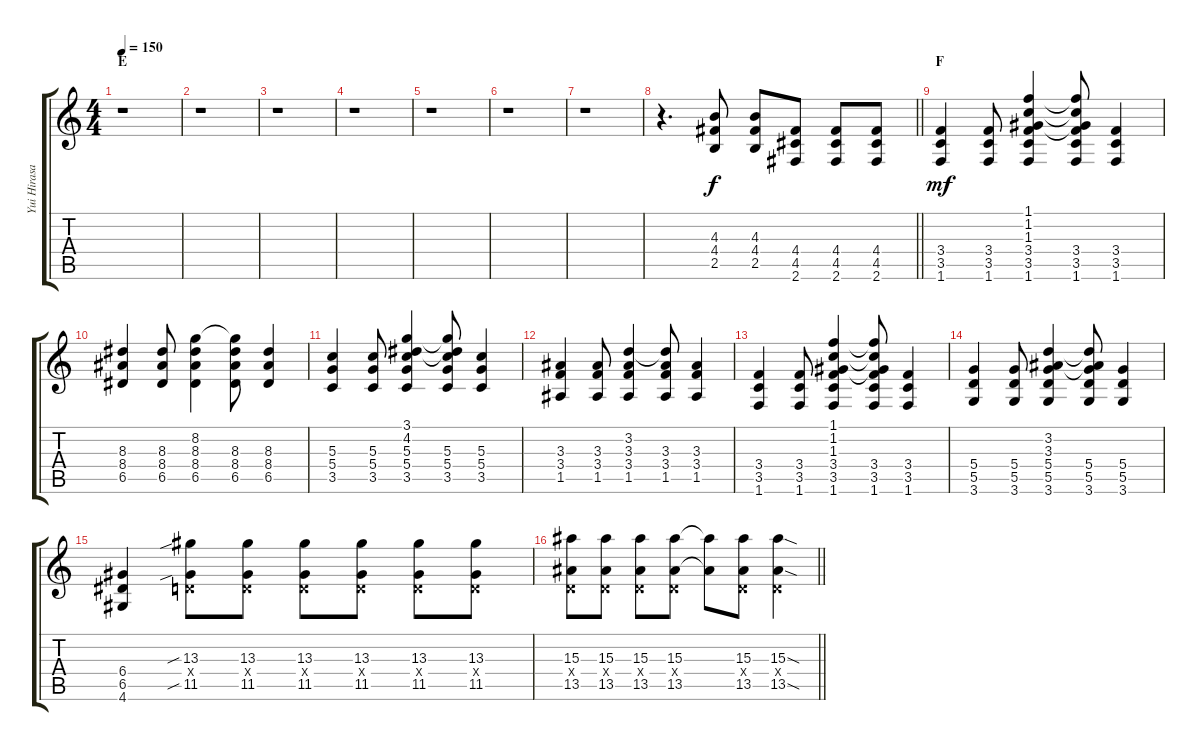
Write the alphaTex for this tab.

\track ("Yui Hirasawa" "Yui Hirasa") {instrument distortionguitar}
\staff {score tabs}
\tuning (E4 B3 G3 D3 A2 E2) {hide}
\ts (4 4)
\section ("" "E")
\tempo 150
\clef g2
\ks c
r.1{dy f} |
r.1 |
r.1 |
r.1 |
r.1 |
r.1 |
r.1 |
\barLineRight lightlight
r.4{d} (4.3 4.4 2.5).8 (4.3 4.4 2.5).8 (4.4 4.5 2.6).8 (4.4 4.5 2.6).8 (4.4 4.5 2.6).8 |
\section ("" "F")
(3.4 3.5 1.6).4{dy mf} (3.4 3.5 1.6).8 (1.1 1.2 1.3 3.4 3.5 1.6).4 (1.1{t} 1.2{t} 1.3{t} 3.4 3.5 1.6).8 (3.4 3.5 1.6).4 |
(8.3 8.4 6.5).4 (8.3 8.4 6.5).8 (8.2 8.3 8.4 6.5).4 (8.2{t} 8.3 8.4 6.5).8 (8.3 8.4 6.5).4 |
(5.3 5.4 3.5).4 (5.3 5.4 3.5).8 (3.1 4.2 5.3 5.4 3.5).4 (3.1{t} 4.2{t} 5.3 5.4 3.5).8 (5.3 5.4 3.5).4 |
(3.3 3.4 1.5).4 (3.3 3.4 1.5).8 (3.2 3.3 3.4 1.5).4 (3.2{t} 3.3 3.4 1.5).8 (3.3 3.4 1.5).4 |
(3.4 3.5 1.6).4 (3.4 3.5 1.6).8 (1.1 1.2 1.3 3.4 3.5 1.6).4 (1.1{t} 1.2{t} 1.3{t} 3.4 3.5 1.6).8 (3.4 3.5 1.6).4 |
(5.4 5.5 3.6).4 (5.4 5.5 3.6).8 (3.2 3.3 5.4 5.5 3.6).4 (3.2{t} 3.3{t} 5.4 5.5 3.6).8 (5.4 5.5 3.6).4 |
(6.4 6.5 4.6).4 (13.3{sib} 0.4{x} 11.5{sib}).8 (13.3 0.4{x} 11.5).8 (13.3 0.4{x} 11.5).8 (13.3 0.4{x} 11.5).8 (13.3 0.4{x} 11.5).8 (13.3 0.4{x} 11.5).8 |
\barLineRight lightlight
(15.3 0.4{x} 13.5).8 (15.3 0.4{x} 13.5).8 (15.3 0.4{x} 13.5).8 (15.3 0.4{x} 13.5).8 (15.3{t} 13.5{t}).8 (15.3 0.4{x} 13.5).8 (15.3{sod} 0.4{x} 13.5{sod}).4
